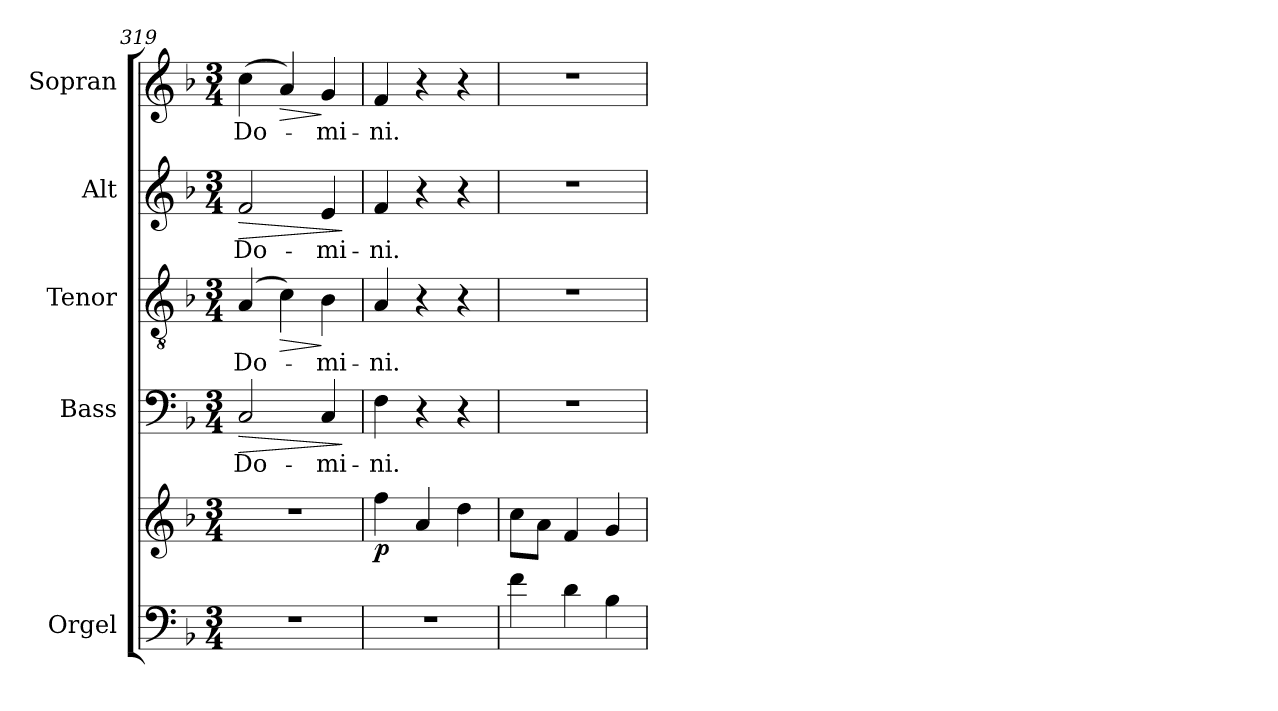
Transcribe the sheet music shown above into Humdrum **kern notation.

**kern	**kern	**dynam	**kern	**text	**dynam	**kern	**text	**dynam	**kern	**text	**dynam	**kern	**text	**dynam
*part5	*part5	*part5	*part4	*part4	*part4	*part3	*part3	*part3	*part2	*part2	*part2	*part1	*part1	*part1
*staff6	*staff5	*staff5/6	*staff4	*staff4	*staff4	*staff3	*staff3	*staff3	*staff2	*staff2	*staff2	*staff1	*staff1	*staff1
*I"Orgel	*	*	*I"Bass	*	*	*I"Tenor	*	*	*I"Alt	*	*	*I"Sopran	*	*
*I'Org.	*	*	*I'B.	*	*	*I'T.	*	*	*I'A.	*	*	*I'S.	*	*
!!LO:PB:g=z
*clefF4	*clefG2	*	*clefF4	*	*	*clefGv2	*	*	*clefG2	*	*	*clefG2	*	*
*k[b-]	*k[b-]	*	*k[b-]	*	*	*k[b-]	*	*	*k[b-]	*	*	*k[b-]	*	*
*F:	*F:	*	*F:	*	*	*F:	*	*	*F:	*	*	*F:	*	*
*M3/4	*M3/4	*	*M3/4	*	*	*M3/4	*	*	*M3/4	*	*	*M3/4	*	*
=319	=319	=319	=319	=319	=319	=319	=319	=319	=319	=319	=319	=319	=319	=319
!	!	!	!	!LO:LY:b	!LO:HP:b	!	!LO:LY:b	!	!	!LO:LY:b	!LO:HP:b	!	!LO:LY:b	!
2.r	2.r	.	2C/	Do-	>	(4A/	Do-	.	2f/	Do-	>	(>4cc\	Do-	.
!	!	!	!	!	!	!	!	!LO:HP:b	!	!	!	!	!	!LO:HP:b
.	.	.	.	.	.	4c\)	.	>	.	.	.	4a/)	.	>
!	!	!	!	!LO:LY:b	!	!	!LO:LY:b	!	!	!LO:LY:b	!	!	!LO:LY:b	!
.	.	.	4C/	-mi-	.	4B-\	-mi-	]	4e/	-mi-	.	4g/	-mi-	]
.	.	.	.	.	]	.	.	.	.	.	]	.	.	.
=320	=320	=320	=320	=320	=320	=320	=320	=320	=320	=320	=320	=320	=320	=320
!	!	!LO:DY:b	!	!LO:LY:b	!	!	!LO:LY:b	!	!	!LO:LY:b	!	!	!LO:LY:b	!
2.r	4ff\	p	4F\	-ni.	.	4A/	-ni.	.	4f/	-ni.	.	4f/	-ni.	.
.	4a/	.	4r	.	.	4r	.	.	4r	.	.	4r	.	.
.	4dd\	.	4r	.	.	4r	.	.	4r	.	.	4r	.	.
=321	=321	=321	=321	=321	=321	=321	=321	=321	=321	=321	=321	=321	=321	=321
4f\	8cc\L	.	2.r	.	.	2.r	.	.	2.r	.	.	2.r	.	.
.	8a\J	.	.	.	.	.	.	.	.	.	.	.	.	.
4d\	4f/	.	.	.	.	.	.	.	.	.	.	.	.	.
4B-\	4g/	.	.	.	.	.	.	.	.	.	.	.	.	.
=	=	=	=	=	=	=	=	=	=	=	=	=	=	=
*-	*-	*-	*-	*-	*-	*-	*-	*-	*-	*-	*-	*-	*-	*-
